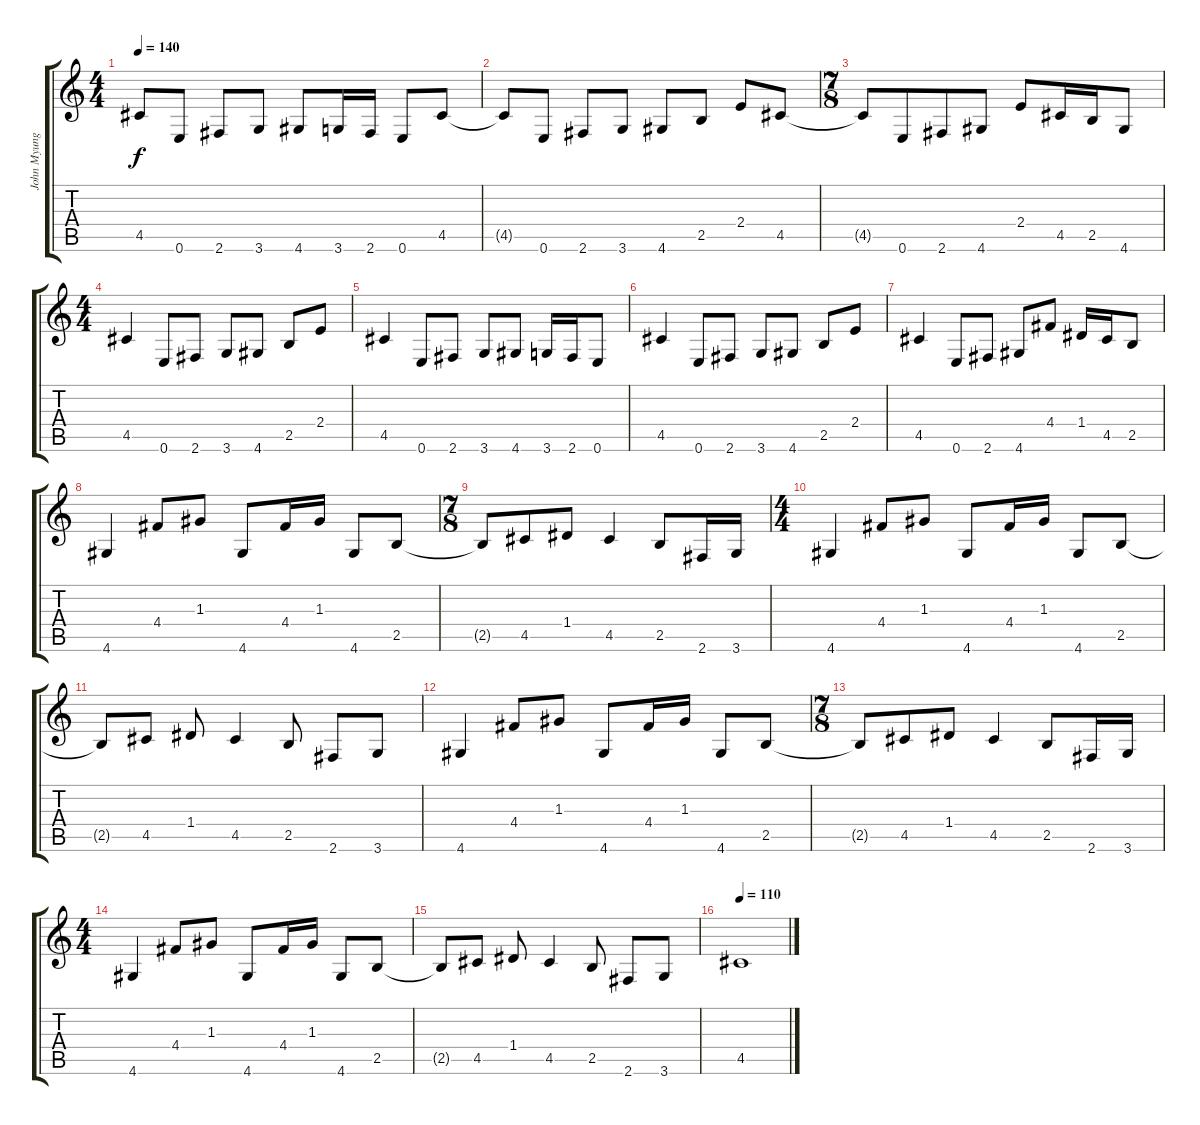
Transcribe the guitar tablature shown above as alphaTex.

\track ("John Myung - Bass" "John Myung") {instrument electricbassfinger}
\staff {score tabs}
\tuning (E4 B3 G3 D3 A2 E2) {hide}
\ts (4 4)
\tempo 140
\clef g2
\ks c
4.5{t}.8{dy f} 0.6.8 2.6.8 3.6.8 4.6.8 3.6.16 2.6.16 0.6.8 4.5.8 |
4.5{t}.8 0.6.8 2.6.8 3.6.8 4.6.8 2.5.8 2.4.8 4.5.8 |
\ts (7 8)
4.5{t}.8 0.6.8 2.6.8 4.6.8 2.4.8 4.5.16 2.5.16 4.6.8 |
\ts (4 4)
4.5.4 0.6.8 2.6.8 3.6.8 4.6.8 2.5.8 2.4.8 |
4.5.4 0.6.8 2.6.8 3.6.8 4.6.8 3.6.16 2.6.16 0.6.8 |
4.5.4 0.6.8 2.6.8 3.6.8 4.6.8 2.5.8 2.4.8 |
4.5.4 0.6.8 2.6.8 4.6.8 4.4.8 1.4.16 4.5.16 2.5.8 |
4.6.4 4.4.8 1.3.8 4.6.8 4.4.16 1.3.16 4.6.8 2.5.8 |
\ts (7 8)
2.5{t}.8 4.5.8 1.4.8 4.5.4 2.5.8 2.6.16 3.6.16 |
\ts (4 4)
4.6.4 4.4.8 1.3.8 4.6.8 4.4.16 1.3.16 4.6.8 2.5.8 |
2.5{t}.8 4.5.8 1.4.8 4.5.4 2.5.8 2.6.8 3.6.8 |
4.6.4 4.4.8 1.3.8 4.6.8 4.4.16 1.3.16 4.6.8 2.5.8 |
\ts (7 8)
2.5{t}.8 4.5.8 1.4.8 4.5.4 2.5.8 2.6.16 3.6.16 |
\ts (4 4)
4.6.4 4.4.8 1.3.8 4.6.8 4.4.16 1.3.16 4.6.8 2.5.8 |
2.5{t}.8 4.5.8 1.4.8 4.5.4 2.5.8 2.6.8 3.6.8 |
\tempo 110
4.5.1
